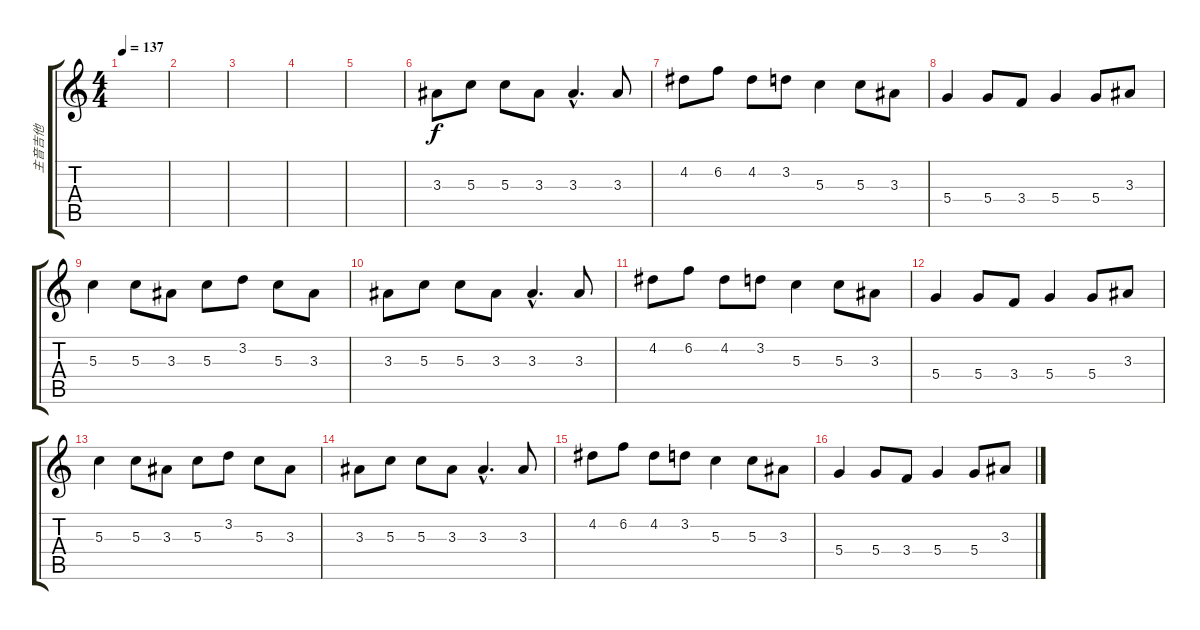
\track ("主音吉他" "主音吉他") {instrument acousticguitarsteel}
\staff {score tabs}
\tuning (E4 B3 G3 D3 A2 E2) {hide}
\ts (4 4)
\tempo 137
\clef g2
\ks c
|
|
|
|
|
3.3.8 5.3.8 5.3.8 3.3.8 3.3{hac}.4{d} 3.3.8 |
4.2.8 6.2.8 4.2.8 3.2.8 5.3.4 5.3.8 3.3.8 |
5.4.4 5.4.8 3.4.8 5.4.4 5.4.8 3.3.8 |
5.3.4 5.3.8 3.3.8 5.3.8 3.2.8 5.3.8 3.3.8 |
3.3.8 5.3.8 5.3.8 3.3.8 3.3{hac}.4{d} 3.3.8 |
4.2.8 6.2.8 4.2.8 3.2.8 5.3.4 5.3.8 3.3.8 |
5.4.4 5.4.8 3.4.8 5.4.4 5.4.8 3.3.8 |
5.3.4 5.3.8 3.3.8 5.3.8 3.2.8 5.3.8 3.3.8 |
3.3.8 5.3.8 5.3.8 3.3.8 3.3{hac}.4{d} 3.3.8 |
4.2.8 6.2.8 4.2.8 3.2.8 5.3.4 5.3.8 3.3.8 |
5.4.4 5.4.8 3.4.8 5.4.4 5.4.8 3.3.8
